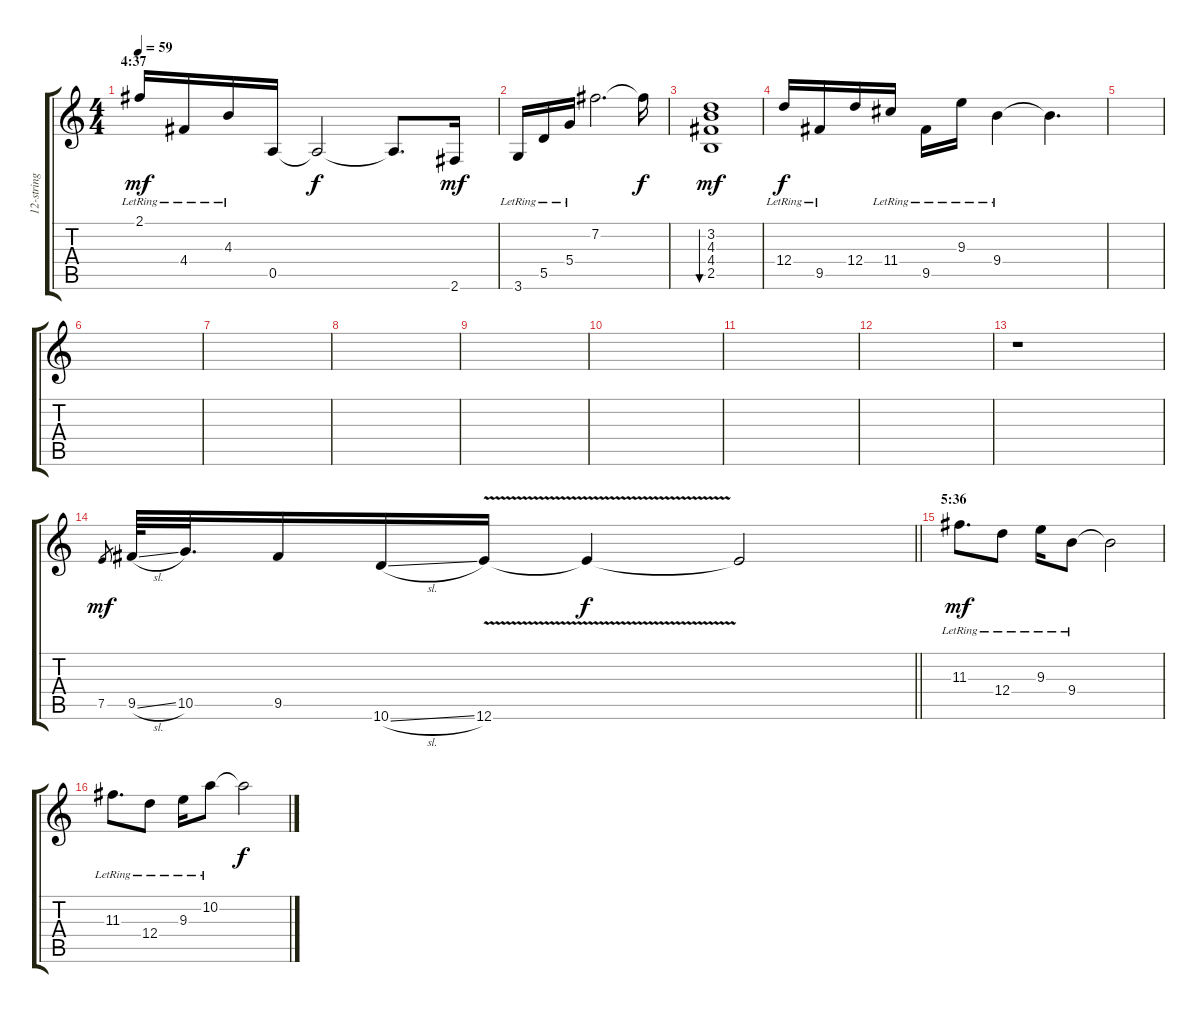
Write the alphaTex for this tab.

\track ("12-string guitar" "12-string ") {instrument acousticguitarsteel}
\staff {score tabs}
\tuning (E4 B3 G3 D3 A2 E2) {hide}
\ts (4 4)
\section ("" "4:37")
\tempo 59
\clef g2
\ks c
2.1{lr}.16{dy mf} 4.4{lr}.16 4.3{lr}.16 0.5.16 0.5{t}.2{dy f} 0.5{t}.8{d} 2.6.16{dy mf} |
3.6{lr}.16 5.5{lr}.16 5.4{lr}.16 7.2.2{d} 7.2{t}.16{dy f} |
(3.2 4.3 4.4 2.5).1{bu 240 dy mf} |
12.4{lr}.16{dy f} 9.5{lr}.16 12.4.16 11.4{lr}.16 9.5{lr}.16 9.3{lr}.16 9.4{lr}.4 9.4{t}.4{d} |
|
|
|
|
|
|
|
|
r.1 |
\barLineRight lightlight
7.5.8{gr dy mf} 9.5{sl}.64 10.5.32{d} 9.5.16 10.6{sl}.16 12.6{v}.16 12.6{t}.4{dy f} 12.6{t}.2 |
\section ("" "5:36")
11.3{lr}.8{d dy mf} 12.4{lr}.8 9.3{lr}.16 9.4{lr}.8 9.4{t}.2 |
11.3{lr}.8{d} 12.4{lr}.8 9.3{lr}.16 10.2{lr}.8 10.2{t}.2{dy f}
